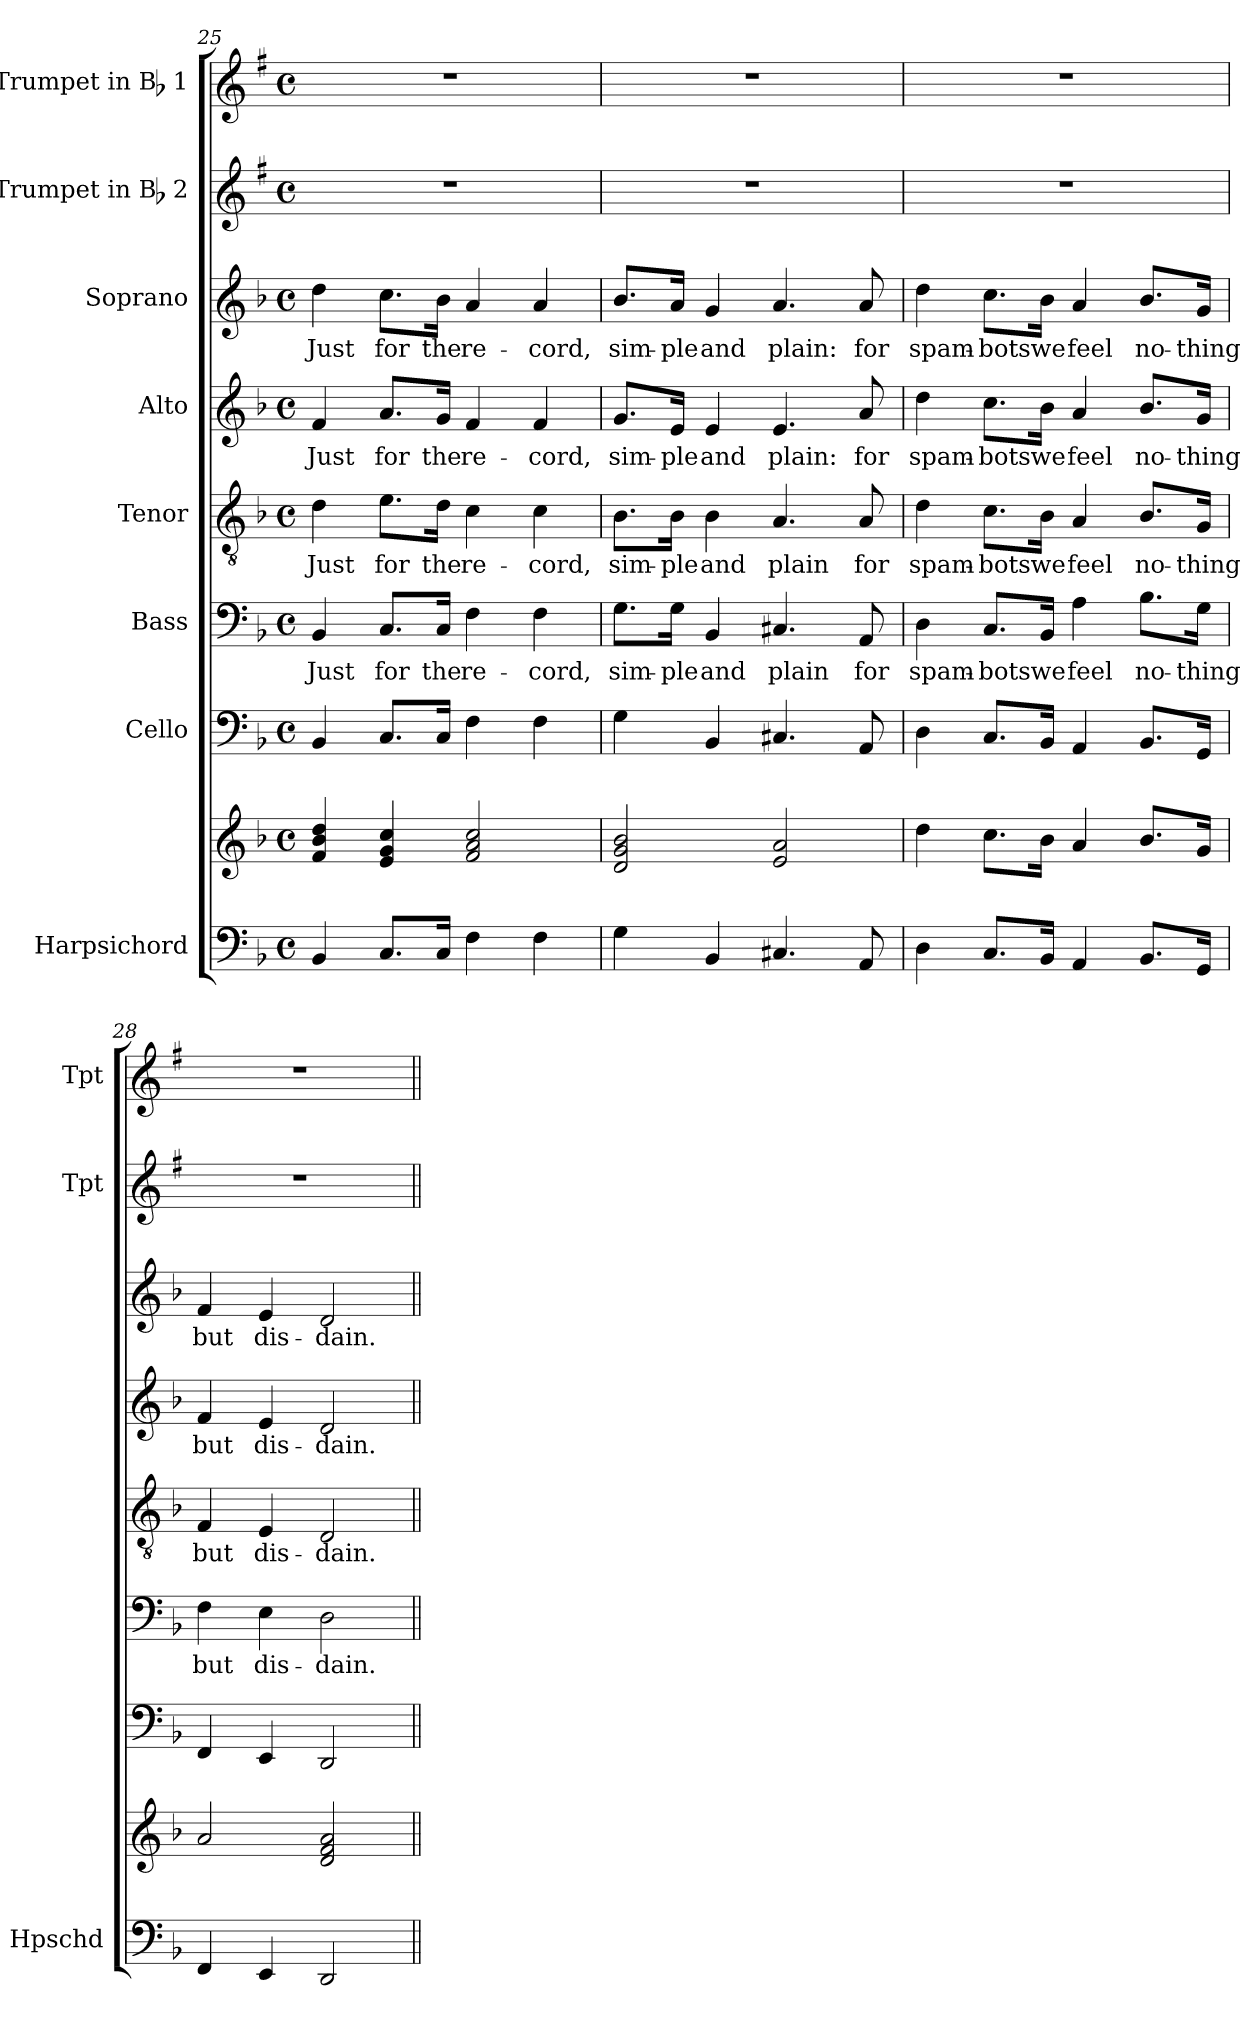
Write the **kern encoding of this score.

**kern	**kern	**kern	**kern	**text	**kern	**text	**kern	**text	**kern	**text	**kern	**kern
*part8	*part8	*part7	*part6	*part6	*part5	*part5	*part4	*part4	*part3	*part3	*part2	*part1
*staff9	*staff8	*staff7	*staff6	*staff6	*staff5	*staff5	*staff4	*staff4	*staff3	*staff3	*staff2	*staff1
*I"Harpsichord	*	*I"Cello	*I"Bass	*	*I"Tenor	*	*I"Alto	*	*I"Soprano	*	*I"Trumpet in Bb 2	*I"Trumpet in Bb 1
*I'Hpschd	*	*	*	*	*	*	*	*	*	*	*I'Tpt	*I'Tpt
*clefF4	*clefG2	*clefF4	*clefF4	*	*clefGv2	*	*clefG2	*	*clefG2	*	*clefG2	*clefG2
*	*	*	*	*	*	*	*	*	*	*	*ITrd1c2	*ITrd1c2
*k[b-]	*k[b-]	*k[b-]	*k[b-]	*	*k[b-]	*	*k[b-]	*	*k[b-]	*	*k[b-]	*k[b-]
*d:	*d:	*d:	*d:	*	*d:	*	*d:	*	*d:	*	*d:	*d:
*M4/4	*M4/4	*M4/4	*M4/4	*	*M4/4	*	*M4/4	*	*M4/4	*	*M4/4	*M4/4
*met(c)	*met(c)	*met(c)	*met(c)	*	*met(c)	*	*met(c)	*	*met(c)	*	*met(c)	*met(c)
=25	=25	=25	=25	=25	=25	=25	=25	=25	=25	=25	=25	=25
4BB-/	4f/ 4b-/ 4dd/	4BB-/	4BB-/	Just	4d\	Just	4f/	Just	4dd\	Just	1r	1r
8.C/L	4e/ 4g/ 4cc/	8.C/L	8.C/L	for	8.e\L	for	8.a/L	for	8.cc\L	for	.	.
16C/Jk	.	16C/Jk	16C/Jk	the	16d\Jk	the	16g/Jk	the	16b-\Jk	the	.	.
4F\	2f/ 2a/ 2cc/	4F\	4F\	re-	4c\	re-	4f/	re-	4a/	re-	.	.
4F\	.	4F\	4F\	-cord,	4c\	-cord,	4f/	-cord,	4a/	-cord,	.	.
=26	=26	=26	=26	=26	=26	=26	=26	=26	=26	=26	=26	=26
4G\	2d/ 2g/ 2b-/	4G\	8.G\L	sim-	8.B-\L	sim-	8.g/L	sim-	8.b-/L	sim-	1r	1r
.	.	.	16G\Jk	-ple	16B-\Jk	-ple	16e/Jk	-ple	16a/Jk	-ple	.	.
4BB-/	.	4BB-/	4BB-/	and	4B-\	and	4e/	and	4g/	and	.	.
4.C#X/	2e/ 2a/	4.C#X/	4.C#X/	plain	4.A/	plain	4.e/	plain:	4.a/	plain:	.	.
8AA/	.	8AA/	8AA/	for	8A/	for	8a/	for	8a/	for	.	.
!!LO:PB:g=z
=27	=27	=27	=27	=27	=27	=27	=27	=27	=27	=27	=27	=27
4D\	4dd\	4D\	4D\	spam-	4d\	spam-	4dd\	spam-	4dd\	spam-	1r	1r
8.C/L	8.cc\L	8.C/L	8.C/L	-bots	8.c\L	-bots	8.cc\L	-bots	8.cc\L	-bots	.	.
16BB-/Jk	16b-\Jk	16BB-/Jk	16BB-/Jk	we	16B-\Jk	we	16b-\Jk	we	16b-\Jk	we	.	.
4AA/	4a/	4AA/	4A\	feel	4A/	feel	4a/	feel	4a/	feel	.	.
8.BB-/L	8.b-/L	8.BB-/L	8.B-\L	no-	8.B-/L	no-	8.b-/L	no-	8.b-/L	no-	.	.
16GG/Jk	16g/Jk	16GG/Jk	16G\Jk	-thing	16G/Jk	-thing	16g/Jk	-thing	16g/Jk	-thing	.	.
=28	=28	=28	=28	=28	=28	=28	=28	=28	=28	=28	=28	=28
4FF/	2a/	4FF/	4F\	but	4F/	but	4f/	but	4f/	but	1r	1r
4EE/	.	4EE/	4E\	dis-	4E/	dis-	4e/	dis-	4e/	dis-	.	.
2DD/	2d/ 2f/ 2a/	2DD/	2D\	-dain.	2D/	-dain.	2d/	-dain.	2d/	-dain.	.	.
=||	=||	=||	=||	=||	=||	=||	=||	=||	=||	=||	=||	=||
*-	*-	*-	*-	*-	*-	*-	*-	*-	*-	*-	*-	*-
